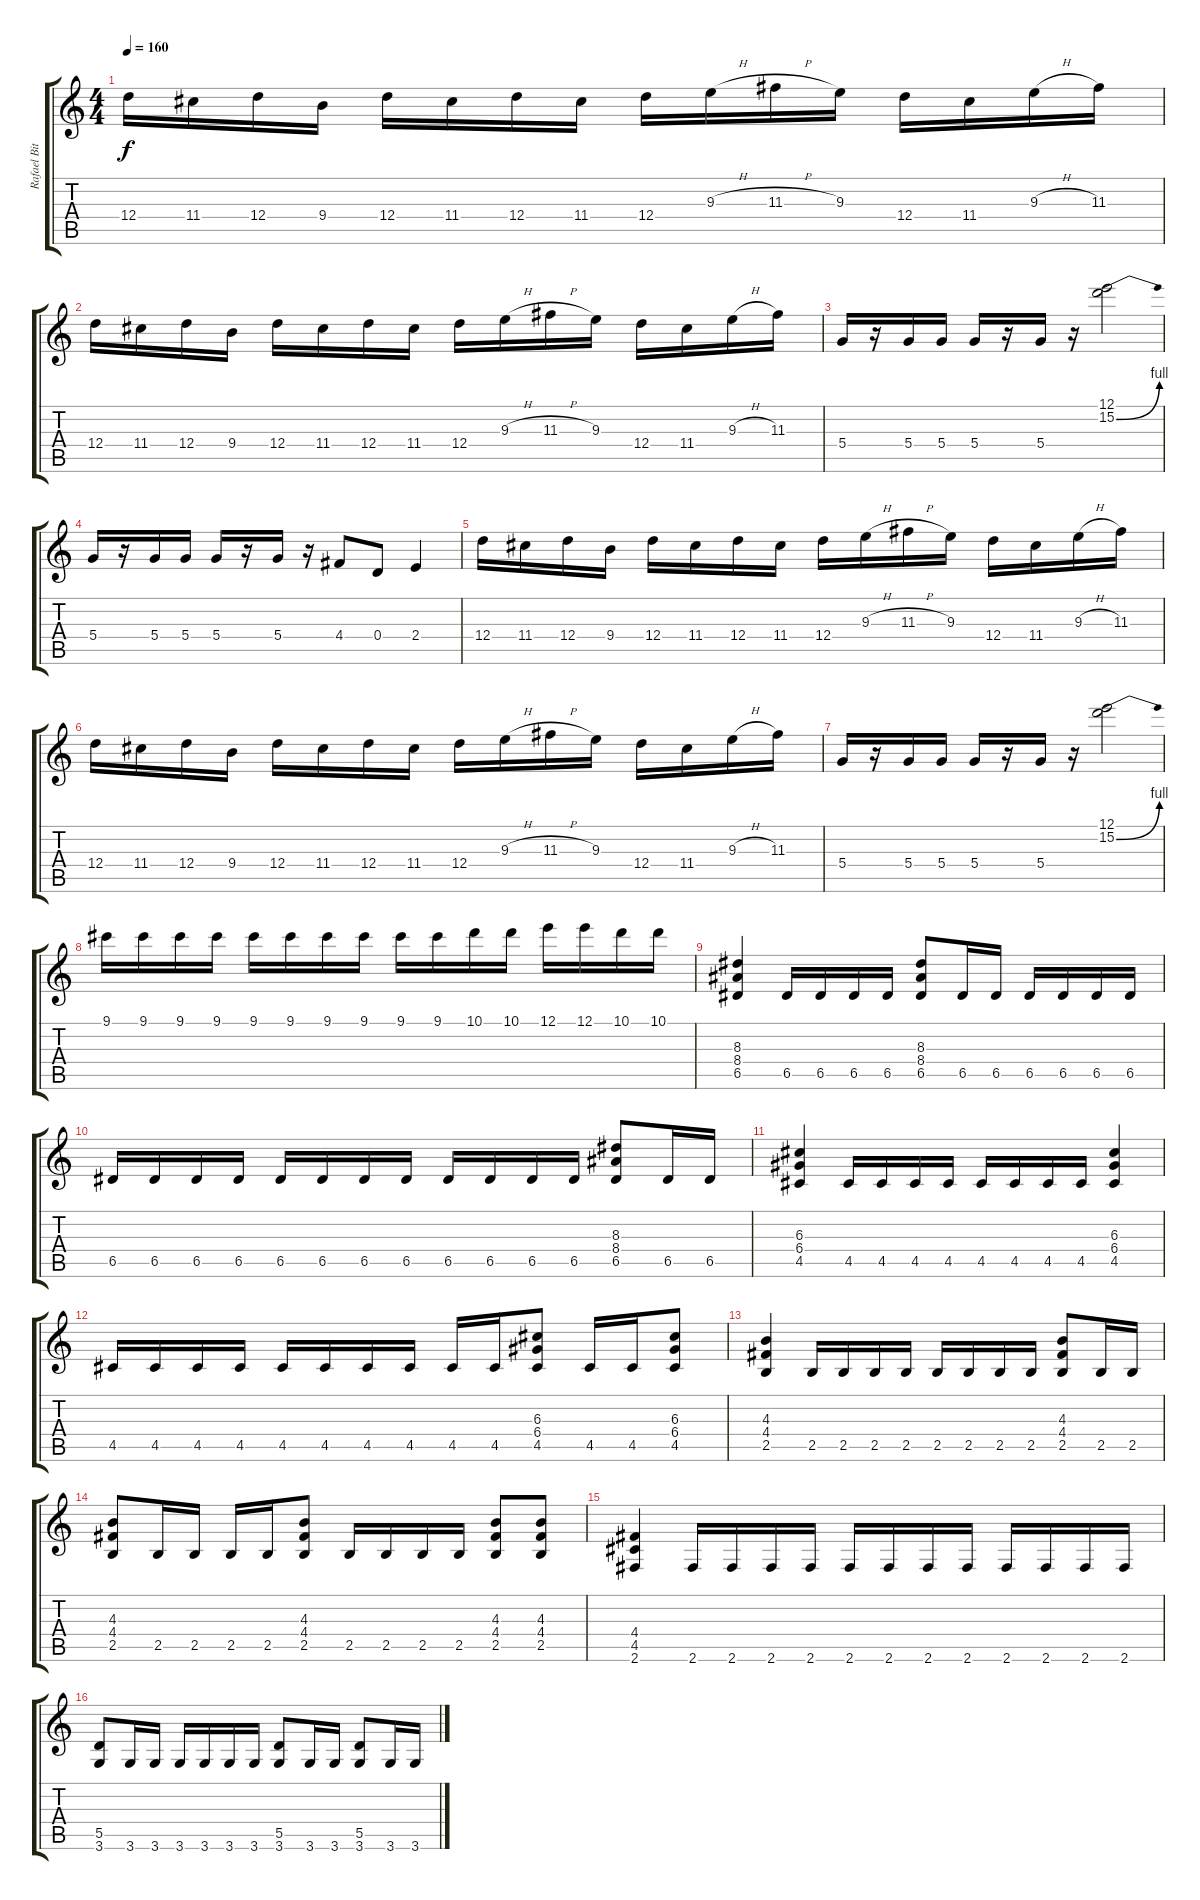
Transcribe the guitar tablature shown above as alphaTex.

\track ("Rafael Bittencourt" "Rafael Bit") {instrument distortionguitar}
\staff {score tabs}
\tuning (E4 B3 G3 D3 A2 E2) {hide}
\ts (4 4)
\tempo 160
\clef g2
\ks c
12.4.16{dy f} 11.4.16 12.4.16 9.4.16 12.4.16 11.4.16 12.4.16 11.4.16 12.4.16 9.3{h}.16 11.3{h}.16 9.3.16 12.4.16 11.4.16 9.3{h}.16 11.3.16 |
12.4.16 11.4.16 12.4.16 9.4.16 12.4.16 11.4.16 12.4.16 11.4.16 12.4.16 9.3{h}.16 11.3{h}.16 9.3.16 12.4.16 11.4.16 9.3{h}.16 11.3.16 |
5.4.16 r.16 5.4.16 5.4.16 5.4.16 r.16 5.4.16 r.16 (12.1 15.2{be (bend 0 0 60 4)}).2 |
5.4.16 r.16 5.4.16 5.4.16 5.4.16 r.16 5.4.16 r.16 4.4.8 0.4.8 2.4.4 |
12.4.16 11.4.16 12.4.16 9.4.16 12.4.16 11.4.16 12.4.16 11.4.16 12.4.16 9.3{h}.16 11.3{h}.16 9.3.16 12.4.16 11.4.16 9.3{h}.16 11.3.16 |
12.4.16 11.4.16 12.4.16 9.4.16 12.4.16 11.4.16 12.4.16 11.4.16 12.4.16 9.3{h}.16 11.3{h}.16 9.3.16 12.4.16 11.4.16 9.3{h}.16 11.3.16 |
5.4.16 r.16 5.4.16 5.4.16 5.4.16 r.16 5.4.16 r.16 (12.1 15.2{be (bend 0 0 60 4)}).2 |
9.1.16 9.1.16 9.1.16 9.1.16 9.1.16 9.1.16 9.1.16 9.1.16 9.1.16 9.1.16 10.1.16 10.1.16 12.1.16 12.1.16 10.1.16 10.1.16 |
(8.3 8.4 6.5).4 6.5.16 6.5.16 6.5.16 6.5.16 (8.3 8.4 6.5).8 6.5.16 6.5.16 6.5.16 6.5.16 6.5.16 6.5.16 |
6.5.16 6.5.16 6.5.16 6.5.16 6.5.16 6.5.16 6.5.16 6.5.16 6.5.16 6.5.16 6.5.16 6.5.16 (8.3 8.4 6.5).8 6.5.16 6.5.16 |
(6.3 6.4 4.5).4 4.5.16 4.5.16 4.5.16 4.5.16 4.5.16 4.5.16 4.5.16 4.5.16 (6.3 6.4 4.5).4 |
4.5.16 4.5.16 4.5.16 4.5.16 4.5.16 4.5.16 4.5.16 4.5.16 4.5.16 4.5.16 (6.3 6.4 4.5).8 4.5.16 4.5.16 (6.3 6.4 4.5).8 |
(4.3 4.4 2.5).4 2.5.16 2.5.16 2.5.16 2.5.16 2.5.16 2.5.16 2.5.16 2.5.16 (4.3 4.4 2.5).8 2.5.16 2.5.16 |
(4.3 4.4 2.5).8 2.5.16 2.5.16 2.5.16 2.5.16 (4.3 4.4 2.5).8 2.5.16 2.5.16 2.5.16 2.5.16 (4.3 4.4 2.5).8 (4.3 4.4 2.5).8 |
(4.4 4.5 2.6).4 2.6.16 2.6.16 2.6.16 2.6.16 2.6.16 2.6.16 2.6.16 2.6.16 2.6.16 2.6.16 2.6.16 2.6.16 |
(5.5 3.6).8 3.6.16 3.6.16 3.6.16 3.6.16 3.6.16 3.6.16 (5.5 3.6).8 3.6.16 3.6.16 (5.5 3.6).8 3.6.16 3.6.16
